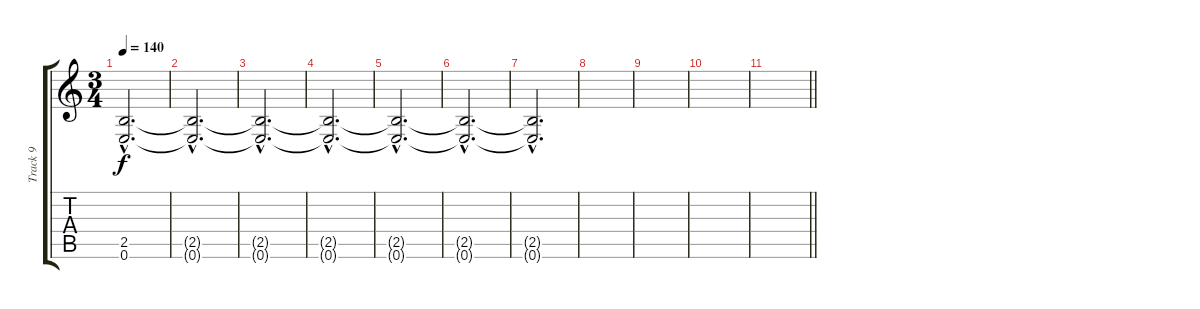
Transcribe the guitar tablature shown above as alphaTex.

\track ("Track 9" "Track 9") {instrument distortionguitar}
\staff {score tabs}
\tuning (E4 B3 G3 D3 A2 E2) {hide}
\ts (3 4)
\tempo 140
\clef g2
\ks c
(2.5{hac t} 0.6{hac t}).2{d dy f} |
(2.5{hac t} 0.6{hac t}).2{d} |
(2.5{hac t} 0.6{hac t}).2{d volume 11} |
(2.5{hac t} 0.6{hac t}).2{d volume 9} |
(2.5{hac t} 0.6{hac t}).2{d volume 7} |
(2.5{hac t} 0.6{hac t}).2{d volume 5} |
(2.5{hac t} 0.6{hac t}).2{d volume 3} |
|
|
|
\barLineRight lightlight
